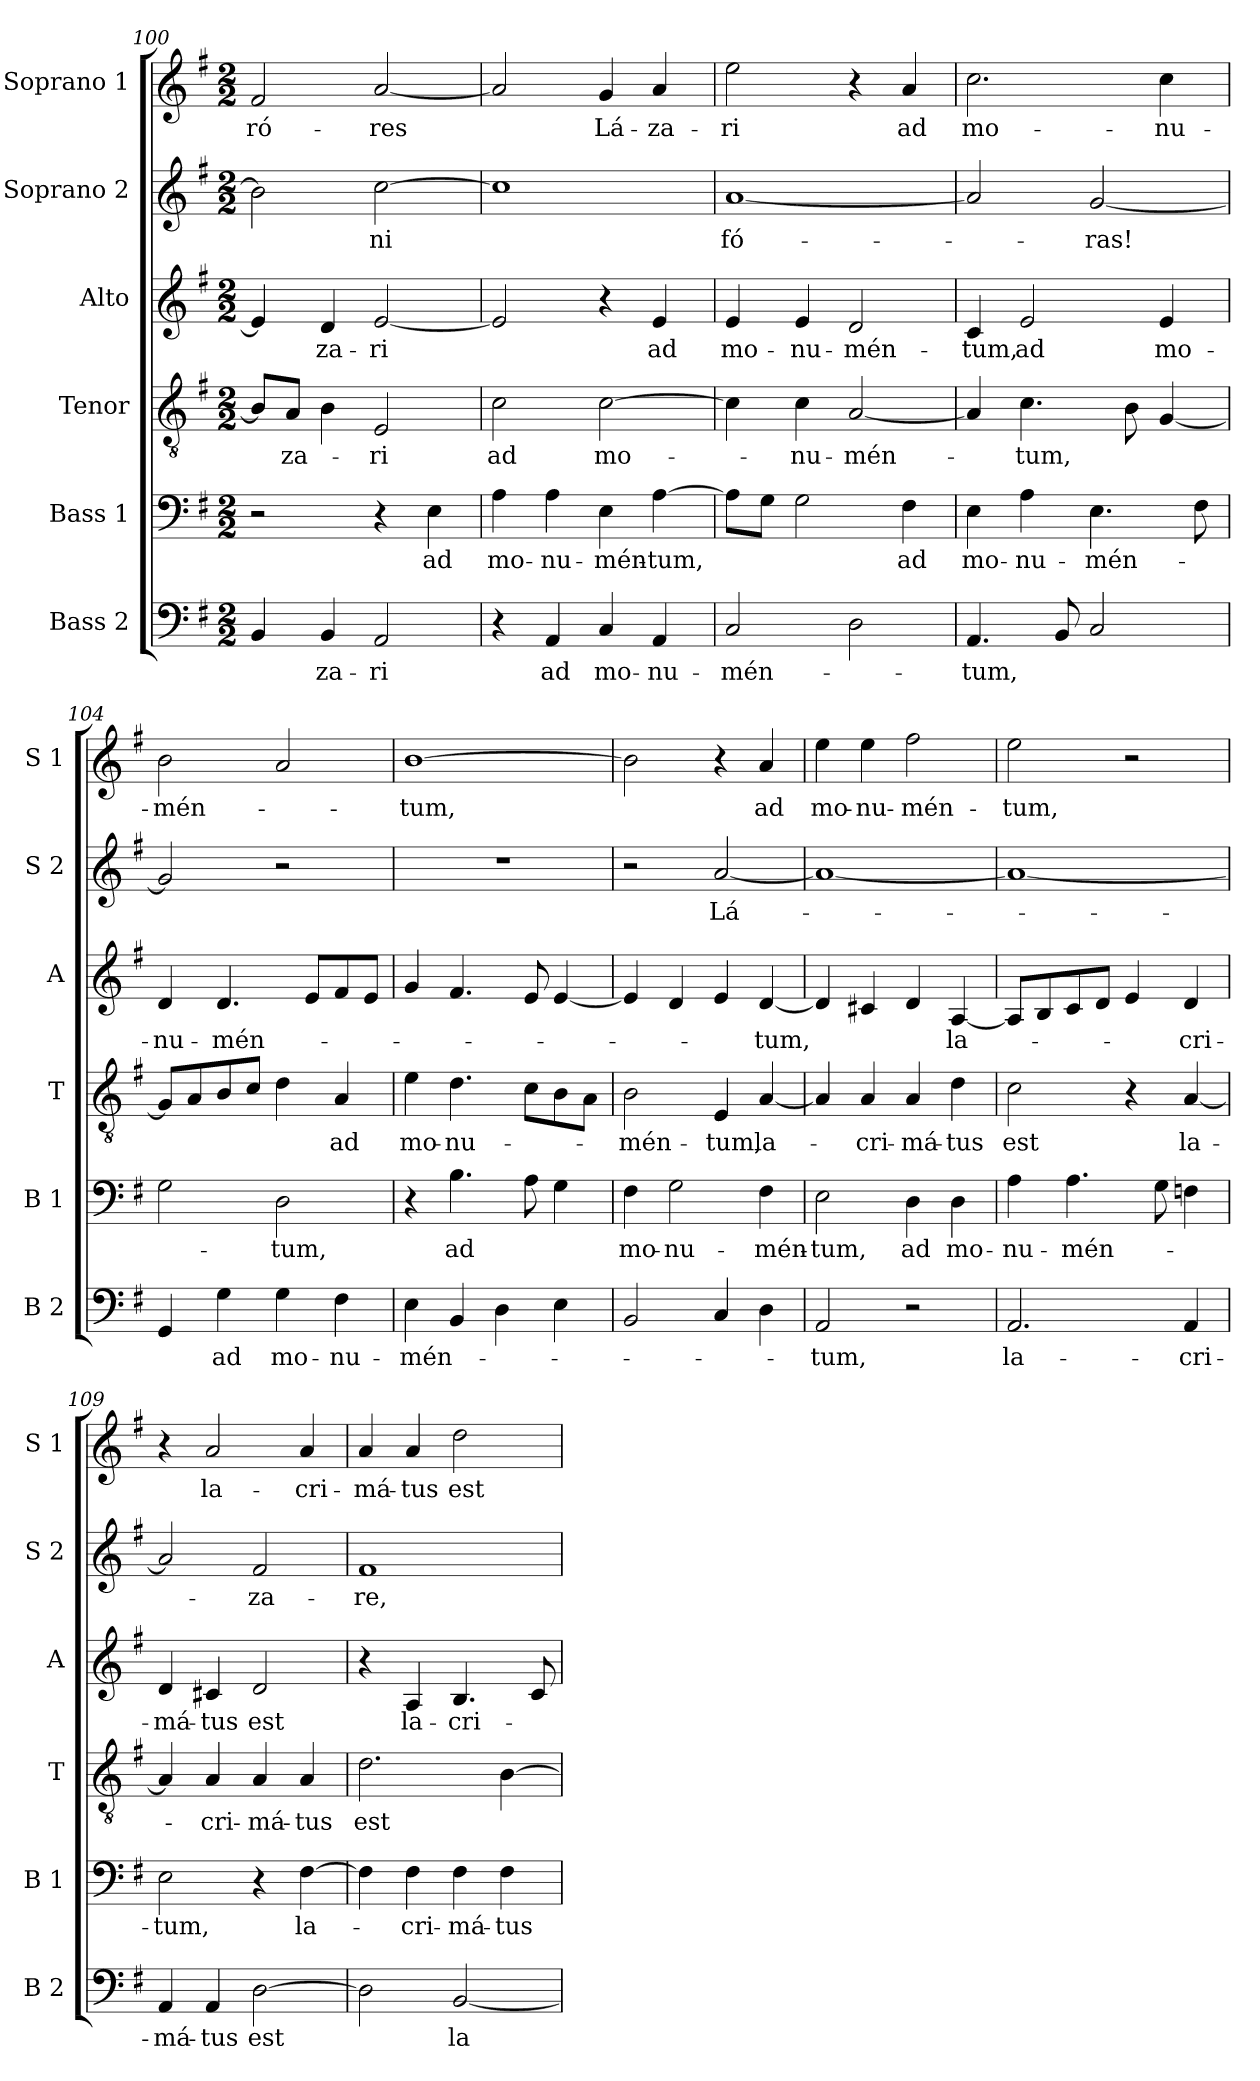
**kern	**text	**kern	**text	**kern	**text	**kern	**text	**kern	**text	**kern	**text
*part6	*part6	*part5	*part5	*part4	*part4	*part3	*part3	*part2	*part2	*part1	*part1
*staff6	*staff6	*staff5	*staff5	*staff4	*staff4	*staff3	*staff3	*staff2	*staff2	*staff1	*staff1
*I"Bass 2	*	*I"Bass 1	*	*I"Tenor	*	*I"Alto	*	*I"Soprano 2	*	*I"Soprano 1	*
*I'B 2	*	*I'B 1	*	*I'T	*	*I'A	*	*I'S 2	*	*I'S 1	*
*clefF4	*	*clefF4	*	*clefGv2	*	*clefG2	*	*clefG2	*	*clefG2	*
*k[f#]	*	*k[f#]	*	*k[f#]	*	*k[f#]	*	*k[f#]	*	*k[f#]	*
*G:	*	*G:	*	*G:	*	*G:	*	*G:	*	*G:	*
*M2/2	*	*M2/2	*	*M2/2	*	*M2/2	*	*M2/2	*	*M2/2	*
=100	=100	=100	=100	=100	=100	=100	=100	=100	=100	=100	=100
4BB/	.	2r	.	8B/L]	.	4e/]	.	2b\]	.	2f#/	-ró-
.	.	.	.	8A/J	-za-	.	.	.	.	.	.
4BB/	-za-	.	.	4B\	.	4d/	-za-	.	.	.	.
2AA/	-ri	4r	.	2E/	-ri	[2e/	-ri	[2cc\	-ni	[2a/	-res
.	.	4E\	ad	.	.	.	.	.	.	.	.
=101	=101	=101	=101	=101	=101	=101	=101	=101	=101	=101	=101
4r	.	4A\	mo-	2c\	ad	2e/]	.	1cc]	.	2a/]	.
4AA/	ad	4A\	-nu-	.	.	.	.	.	.	.	.
4C/	mo-	4E\	-mén-	[2c\	mo-	4r	.	.	.	4g/	Lá-
4AA/	-nu-	[4A\	-tum,	.	.	4e/	ad	.	.	4a/	-za-
=102	=102	=102	=102	=102	=102	=102	=102	=102	=102	=102	=102
2C/	-mén-	8A\L]	.	4c\]	.	4e/	mo-	[1a	fó-	2ee\	-ri
.	.	8G\J	.	.	.	.	.	.	.	.	.
.	.	2G\	.	4c\	-nu-	4e/	-nu-	.	.	.	.
2D\	.	.	.	[2A/	-mén-	2d/	-mén-	.	.	4r	.
.	.	4F#\	ad	.	.	.	.	.	.	4a/	ad
!!LO:LB:g=z
=103	=103	=103	=103	=103	=103	=103	=103	=103	=103	=103	=103
4.AA/	-tum,	4E\	mo-	4A/]	.	4c/	-tum,	2a/]	.	2.cc\	mo-
.	.	4A\	-nu-	4.c\	-tum,	2e/	ad	.	.	.	.
8BB/	.	.	.	.	.	.	.	.	.	.	.
2C/	.	4.E\	-mén-	.	.	.	.	[2g/	-ras!	.	.
.	.	.	.	8B\	.	.	.	.	.	.	.
.	.	.	.	[4G/	.	4e/	mo-	.	.	4cc\	-nu-
.	.	8F#\	.	.	.	.	.	.	.	.	.
=104	=104	=104	=104	=104	=104	=104	=104	=104	=104	=104	=104
4GG/	.	2G\	.	8G/L]	.	4d/	-nu-	2g/]	.	2b\	-mén-
.	.	.	.	8A/	.	.	.	.	.	.	.
4G\	ad	.	.	8B/	.	4.d/	-mén-	.	.	.	.
.	.	.	.	8c/J	.	.	.	.	.	.	.
4G\	mo-	2D\	-tum,	4d\	.	.	.	2r	.	2a/	.
.	.	.	.	.	.	8e/L	.	.	.	.	.
4F#\	-nu-	.	.	4A/	ad	8f#/	.	.	.	.	.
.	.	.	.	.	.	8e/J	.	.	.	.	.
=105	=105	=105	=105	=105	=105	=105	=105	=105	=105	=105	=105
4E\	-mén-	4r	.	4e\	mo-	4g/	.	1r	.	[1b	-tum,
4BB/	.	4.B\	ad	4.d\	-nu-	4.f#/	.	.	.	.	.
4D\	.	.	.	.	.	.	.	.	.	.	.
.	.	8A\	.	8c\L	.	8e/	.	.	.	.	.
4E\	.	4G\	.	8B\	.	[4e/	.	.	.	.	.
.	.	.	.	8A\J	.	.	.	.	.	.	.
=106	=106	=106	=106	=106	=106	=106	=106	=106	=106	=106	=106
2BB/	.	4F#\	mo-	2B\	-mén-	4e/]	.	2r	.	2b\]	.
.	.	2G\	-nu-	.	.	4d/	.	.	.	.	.
4C/	.	.	.	4E/	-tum,	4e/	.	[2a/	Lá-	4r	.
4D\	.	4F#\	-mén-	[4A/	la-	[4d/	-tum,	.	.	4a/	ad
=107	=107	=107	=107	=107	=107	=107	=107	=107	=107	=107	=107
2AA/	-tum,	2E\	-tum,	4A/]	.	4d/]	.	1a_	.	4ee\	mo-
.	.	.	.	4A/	-cri-	4c#X/	.	.	.	4ee\	-nu-
2r	.	4D\	ad	4A/	-má-	4d/	.	.	.	2ff#\	-mén-
.	.	4D\	mo-	4d\	-tus	[4A/	la-	.	.	.	.
=108	=108	=108	=108	=108	=108	=108	=108	=108	=108	=108	=108
2.AA/	la-	4A\	-nu-	2c\	est	8A/L]	.	1a_	.	2ee\	-tum,
.	.	.	.	.	.	8B/	.	.	.	.	.
.	.	4.A\	-mén-	.	.	8c/	.	.	.	.	.
.	.	.	.	.	.	8d/J	.	.	.	.	.
.	.	.	.	4r	.	4e/	.	.	.	2r	.
.	.	8G\	.	.	.	.	.	.	.	.	.
4AA/	-cri-	4Fn\	.	[4A/	la-	4d/	-cri-	.	.	.	.
!!LO:PB:g=z
=109	=109	=109	=109	=109	=109	=109	=109	=109	=109	=109	=109
4AA/	-má-	2E\	-tum,	4A/]	.	4d/	-má-	2a/]	.	4r	.
4AA/	-tus	.	.	4A/	-cri-	4c#X/	-tus	.	.	2a/	la-
[2D\	est	4r	.	4A/	-má-	2d/	est	2f#/	-za-	.	.
.	.	[4F#\	la-	4A/	-tus	.	.	.	.	4a/	-cri-
=110	=110	=110	=110	=110	=110	=110	=110	=110	=110	=110	=110
2D\]	.	4F#\]	.	2.d\	est	4r	.	1f#	-re,	4a/	-má-
.	.	4F#\	-cri-	.	.	4A/	la-	.	.	4a/	-tus
[2BB/	la-	4F#\	-má-	.	.	4.B/	-cri-	.	.	2dd\	est
.	.	4F#\	-tus	[4B\	.	.	.	.	.	.	.
.	.	.	.	.	.	8c/	.	.	.	.	.
=	=	=	=	=	=	=	=	=	=	=	=
*-	*-	*-	*-	*-	*-	*-	*-	*-	*-	*-	*-
